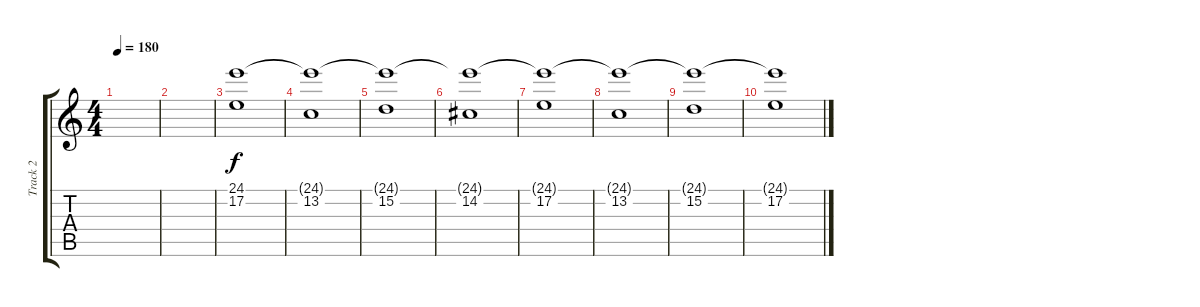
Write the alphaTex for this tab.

\track ("Track 2" "Track 2") {instrument pad8sweep}
\staff {score tabs}
\tuning (E4 B3 G3 D3 A2 E2) {hide}
\ts (4 4)
\tempo 180
\clef g2
\ks c
|
|
(24.1 17.2).1 |
(24.1{t} 13.2).1 |
(24.1{t} 15.2).1 |
(24.1{t} 14.2).1 |
(24.1{t} 17.2).1 |
(24.1{t} 13.2).1 |
(24.1{t} 15.2).1 |
(24.1{t} 17.2).1
